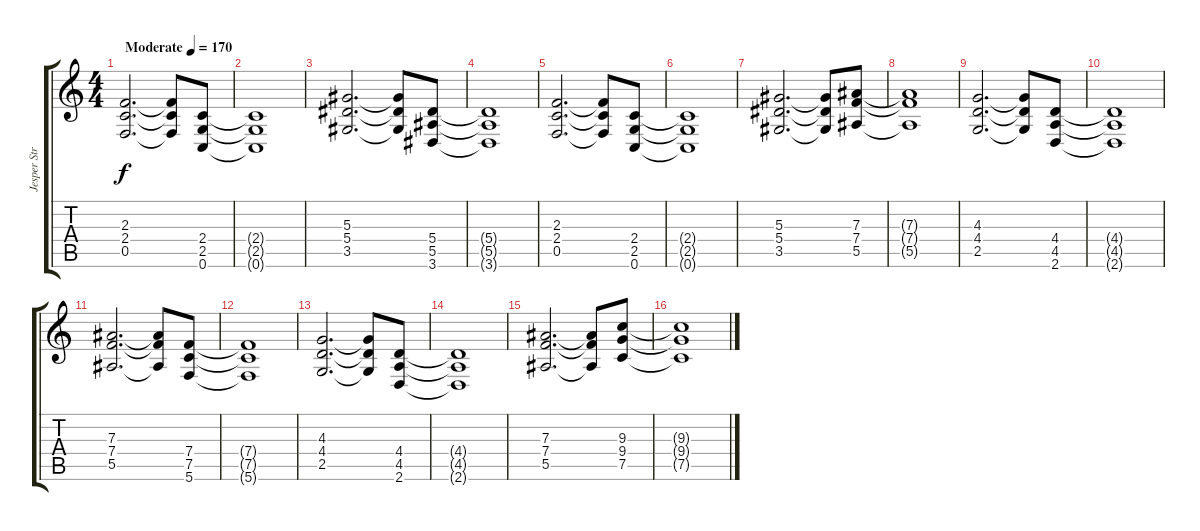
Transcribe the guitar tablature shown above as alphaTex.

\track ("Jesper Stromblad" "Jesper Str") {instrument distortionguitar}
\staff {score tabs}
\tuning (C4 G3 Eb3 Bb2 F2 C2) {hide}
\ts (4 4)
\tempo (170 "Moderate")
\clef g2
\ks c
(2.3 2.4 0.5).2{d dy f instrument distortionguitar} (2.3{t} 2.4{t} 0.5{t}).8 (2.4 2.5 0.6).8 |
(2.4{t} 2.5{t} 0.6{t}).1 |
(5.3 5.4 3.5).2{d} (5.3{t} 5.4{t} 3.5{t}).8 (5.4 5.5 3.6).8 |
(5.4{t} 5.5{t} 3.6{t}).1 |
(2.3 2.4 0.5).2{d} (2.3{t} 2.4{t} 0.5{t}).8 (2.4 2.5 0.6).8 |
(2.4{t} 2.5{t} 0.6{t}).1 |
(5.3 5.4 3.5).2{d} (5.3{t} 5.4{t} 3.5{t}).8 (7.3 7.4 5.5).8 |
(7.3{t} 7.4{t} 5.5{t}).1 |
(4.3 4.4 2.5).2{d} (4.3{t} 4.4{t} 2.5{t}).8 (4.4 4.5 2.6).8 |
(4.4{t} 4.5{t} 2.6{t}).1 |
(7.3 7.4 5.5).2{d} (7.3{t} 7.4{t} 5.5{t}).8 (7.4 7.5 5.6).8 |
(7.4{t} 7.5{t} 5.6{t}).1 |
(4.3 4.4 2.5).2{d} (4.3{t} 4.4{t} 2.5{t}).8 (4.4 4.5 2.6).8 |
(4.4{t} 4.5{t} 2.6{t}).1 |
(7.3 7.4 5.5).2{d} (7.3{t} 7.4{t} 5.5{t}).8 (9.3 9.4 7.5).8 |
(9.3{t} 9.4{t} 7.5{t}).1
